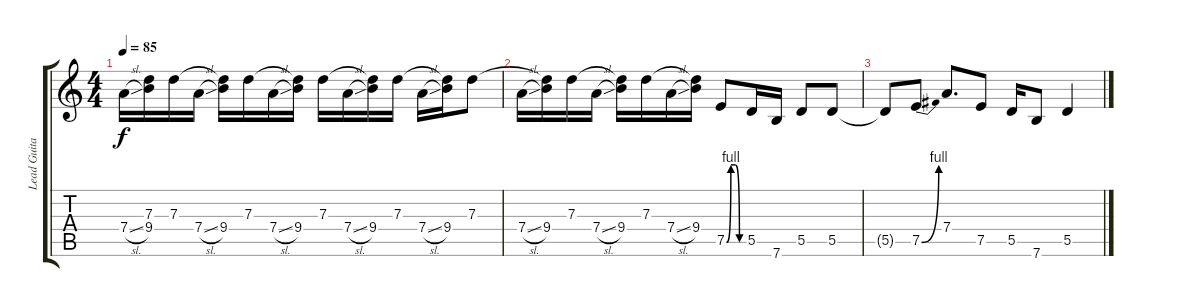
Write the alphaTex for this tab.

\track ("Lead Guitar" "Lead Guita") {instrument overdrivenguitar}
\staff {score tabs}
\tuning (E4 B3 G3 D3 A2 E2) {hide}
\ts (4 4)
\tempo 85
\clef g2
\ks c
7.4{sl}.16{dy f} (7.3{t} 9.4).16 7.3.16 7.4{sl}.16 (7.3{t} 9.4).16 7.3.16 7.4{sl}.16 (7.3{t} 9.4).16 7.3.16 7.4{sl}.16 (7.3{t} 9.4).16 7.3.16 7.4{sl}.16 (7.3{t} 9.4).16 7.3.8 |
7.4{sl}.16 (7.3{t} 9.4).16 7.3.16 7.4{sl}.16 (7.3{t} 9.4).16 7.3.16 7.4{sl}.16 (7.3{t} 9.4).16 7.5{be (custom 0 0 15 4 30 4 45 0 60 0)}.8 5.5.16 7.6.16 5.5.8 5.5.8 |
5.5{t}.8 7.5{be (bend 0 0 60 4)}.8 7.4.8{d} 7.5.8 5.5.16 7.6.8 5.5.4
